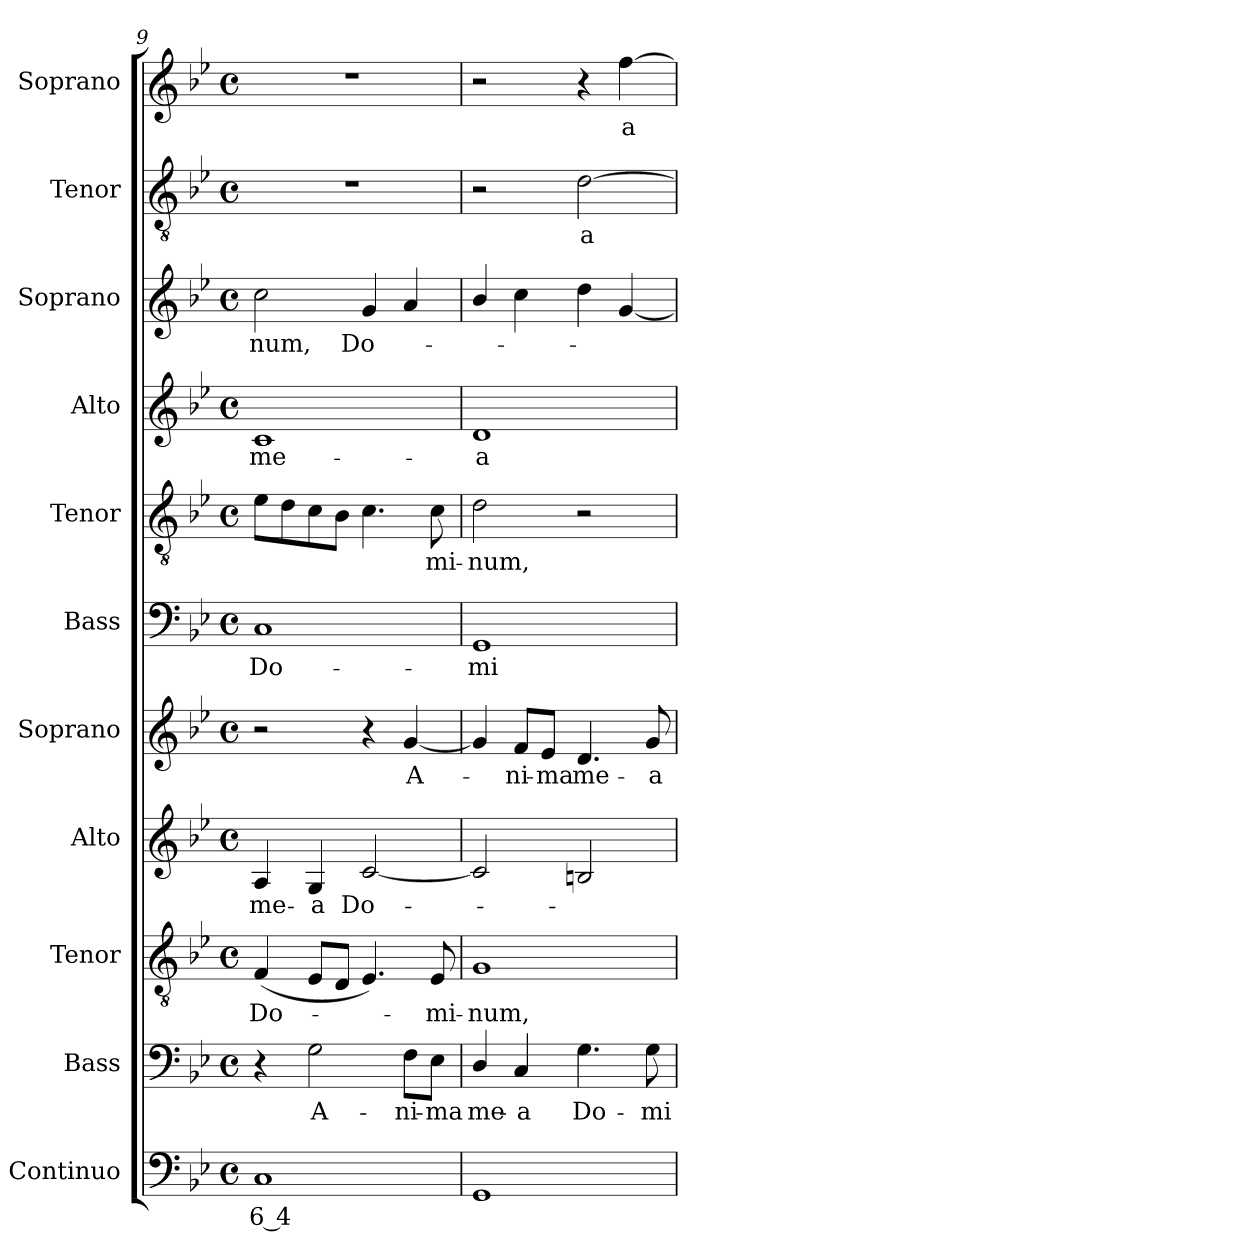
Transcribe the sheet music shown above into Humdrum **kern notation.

**kern	**text	**kern	**text	**kern	**text	**kern	**text	**kern	**text	**kern	**text	**kern	**text	**kern	**text	**kern	**text	**kern	**text	**kern	**text
*part11	*part11	*part10	*part10	*part9	*part9	*part8	*part8	*part7	*part7	*part6	*part6	*part5	*part5	*part4	*part4	*part3	*part3	*part2	*part2	*part1	*part1
*staff11	*staff11	*staff10	*staff10	*staff9	*staff9	*staff8	*staff8	*staff7	*staff7	*staff6	*staff6	*staff5	*staff5	*staff4	*staff4	*staff3	*staff3	*staff2	*staff2	*staff1	*staff1
*I"Continuo	*	*I"Bass	*	*I"Tenor	*	*I"Alto	*	*I"Soprano	*	*I"Bass	*	*I"Tenor	*	*I"Alto	*	*I"Soprano	*	*I"Tenor	*	*I"Soprano	*
*I'Cont.	*	*I'B.	*	*I'T.	*	*I'A.	*	*I'S.	*	*I'B.	*	*I'T.	*	*I'A.	*	*I'S.	*	*I'T.	*	*I'S.	*
*clefF4	*	*clefF4	*	*clefGv2	*	*clefG2	*	*clefG2	*	*clefF4	*	*clefGv2	*	*clefG2	*	*clefG2	*	*clefGv2	*	*clefG2	*
*	*	*	*	*ITrd7c12	*	*	*	*	*	*	*	*ITrd7c12	*	*	*	*	*	*ITrd7c12	*	*	*
*k[b-e-]	*	*k[b-e-]	*	*k[b-e-]	*	*k[b-e-]	*	*k[b-e-]	*	*k[b-e-]	*	*k[b-e-]	*	*k[b-e-]	*	*k[b-e-]	*	*k[b-e-]	*	*k[b-e-]	*
*B-:	*	*B-:	*	*B-:	*	*B-:	*	*B-:	*	*B-:	*	*B-:	*	*B-:	*	*B-:	*	*B-:	*	*B-:	*
*M4/4	*	*M4/4	*	*M4/4	*	*M4/4	*	*M4/4	*	*M4/4	*	*M4/4	*	*M4/4	*	*M4/4	*	*M4/4	*	*M4/4	*
*met(c)	*	*met(c)	*	*met(c)	*	*met(c)	*	*met(c)	*	*met(c)	*	*met(c)	*	*met(c)	*	*met(c)	*	*met(c)	*	*met(c)	*
=9	=9	=9	=9	=9	=9	=9	=9	=9	=9	=9	=9	=9	=9	=9	=9	=9	=9	=9	=9	=9	=9
!	!LO:LY:b:color=#000000	!	!	!	!	!	!	!	!	!	!	!	!	!	!	!	!	!	!	!	!
!	!	!	!	!	!LO:LY:b:color=#000000	!	!	!	!	!	!	!	!	!	!	!	!	!	!	!	!
!	!	!	!	!	!	!	!LO:LY:b:color=#000000	!	!	!	!	!	!	!	!	!	!	!	!	!	!
!	!	!	!	!	!	!	!	!	!	!	!LO:LY:b:color=#000000	!	!	!	!	!	!	!	!	!	!
!	!	!	!	!	!	!	!	!	!	!	!	!	!	!	!LO:LY:b:color=#000000	!	!	!	!	!	!
!	!	!	!	!	!	!	!	!	!	!	!	!	!	!	!	!	!LO:LY:b:color=#000000	!	!	!	!
1Ci	6 4	4r	.	(4FFi/	Do-	4Ai/	me-	2r	.	1Ci	Do-	8E-i\L	.	1ci	me-	2cci\	-num,	1r	.	1r	.
.	.	.	.	.	.	.	.	.	.	.	.	8Di\	.	.	.	.	.	.	.	.	.
!	!	!	!LO:LY:b:color=#000000	!	!	!	!	!	!	!	!	!	!	!	!	!	!	!	!	!	!
!	!	!	!	!	!	!	!LO:LY:b:color=#000000	!	!	!	!	!	!	!	!	!	!	!	!	!	!
.	.	2Gi\	A-	8EE-i/L	.	4Gi/	-a	.	.	.	.	8Ci\	.	.	.	.	.	.	.	.	.
.	.	.	.	8DDi/J	.	.	.	.	.	.	.	8BB-i\J	.	.	.	.	.	.	.	.	.
!	!	!	!	!	!	!	!LO:LY:b:color=#000000	!	!	!	!	!	!	!	!	!	!	!	!	!	!
!	!	!	!	!	!	!	!	!	!	!	!	!	!	!	!	!	!LO:LY:b:color=#000000	!	!	!	!
.	.	.	.	4.EE-i/)	.	[<2ci/	Do-	4r	.	.	.	4.Ci\	.	.	.	4gi/	Do-	.	.	.	.
!	!	!	!LO:LY:b:color=#000000	!	!	!	!	!	!	!	!	!	!	!	!	!	!	!	!	!	!
!	!	!	!	!	!	!	!	!	!LO:LY:b:color=#000000	!	!	!	!	!	!	!	!	!	!	!	!
.	.	8Fi\L	-ni-	.	.	.	.	[<4gi/	A-	.	.	.	.	.	.	4ai/	.	.	.	.	.
!	!	!	!LO:LY:b:color=#000000	!	!	!	!	!	!	!	!	!	!	!	!	!	!	!	!	!	!
!	!	!	!	!	!LO:LY:b:color=#000000	!	!	!	!	!	!	!	!	!	!	!	!	!	!	!	!
!	!	!	!	!	!	!	!	!	!	!	!	!	!LO:LY:b:color=#000000	!	!	!	!	!	!	!	!
.	.	8E-i\J	-ma	8EE-i/	-mi-	.	.	.	.	.	.	8Ci\	-mi-	.	.	.	.	.	.	.	.
!!LO:PB:g=z
=10	=10	=10	=10	=10	=10	=10	=10	=10	=10	=10	=10	=10	=10	=10	=10	=10	=10	=10	=10	=10	=10
!	!	!	!LO:LY:b:color=#000000	!	!	!	!	!	!	!	!	!	!	!	!	!	!	!	!	!	!
!	!	!	!	!	!LO:LY:b:color=#000000	!	!	!	!	!	!	!	!	!	!	!	!	!	!	!	!
!	!	!	!	!	!	!	!	!	!	!	!LO:LY:b:color=#000000	!	!	!	!	!	!	!	!	!	!
!	!	!	!	!	!	!	!	!	!	!	!	!	!LO:LY:b:color=#000000	!	!	!	!	!	!	!	!
!	!	!	!	!	!	!	!	!	!	!	!	!	!	!	!LO:LY:b:color=#000000	!	!	!	!	!	!
1GGi	.	4Di/	me-	1GGi	-num,	2ci/]	.	4gi/]	.	1GGi	-mi-	2Di\	-num,	1di	-a	4b-i/	.	2r	.	2r	.
!	!	!	!LO:LY:b:color=#000000	!	!	!	!	!	!	!	!	!	!	!	!	!	!	!	!	!	!
!	!	!	!	!	!	!	!	!	!LO:LY:b:color=#000000	!	!	!	!	!	!	!	!	!	!	!	!
.	.	4Ci/	-a	.	.	.	.	8fi/L	-ni-	.	.	.	.	.	.	4cci\	.	.	.	.	.
!	!	!	!	!	!	!	!	!	!LO:LY:b:color=#000000	!	!	!	!	!	!	!	!	!	!	!	!
.	.	.	.	.	.	.	.	8e-i/J	-ma	.	.	.	.	.	.	.	.	.	.	.	.
!	!	!	!LO:LY:b:color=#000000	!	!	!	!	!	!	!	!	!	!	!	!	!	!	!	!	!	!
!	!	!	!	!	!	!	!	!	!LO:LY:b:color=#000000	!	!	!	!	!	!	!	!	!	!	!	!
!	!	!	!	!	!	!	!	!	!	!	!	!	!	!	!	!	!	!	!LO:LY:b:color=#000000	!	!
.	.	4.Gi\	Do-	.	.	2Bni/	.	4.di/	me-	.	.	2r	.	.	.	4ddi\	.	[>2Di\	a-	4r	.
!	!	!	!	!	!	!	!	!	!	!	!	!	!	!	!	!	!	!	!	!	!LO:LY:b:color=#000000
.	.	.	.	.	.	.	.	.	.	.	.	.	.	.	.	[<4gi/	.	.	.	[>4ffi\	a-
!	!	!	!LO:LY:b:color=#000000	!	!	!	!	!	!	!	!	!	!	!	!	!	!	!	!	!	!
!	!	!	!	!	!	!	!	!	!LO:LY:b:color=#000000	!	!	!	!	!	!	!	!	!	!	!	!
.	.	8Gi\	-mi-	.	.	.	.	8gi/	-a	.	.	.	.	.	.	.	.	.	.	.	.
=	=	=	=	=	=	=	=	=	=	=	=	=	=	=	=	=	=	=	=	=	=
*-	*-	*-	*-	*-	*-	*-	*-	*-	*-	*-	*-	*-	*-	*-	*-	*-	*-	*-	*-	*-	*-
